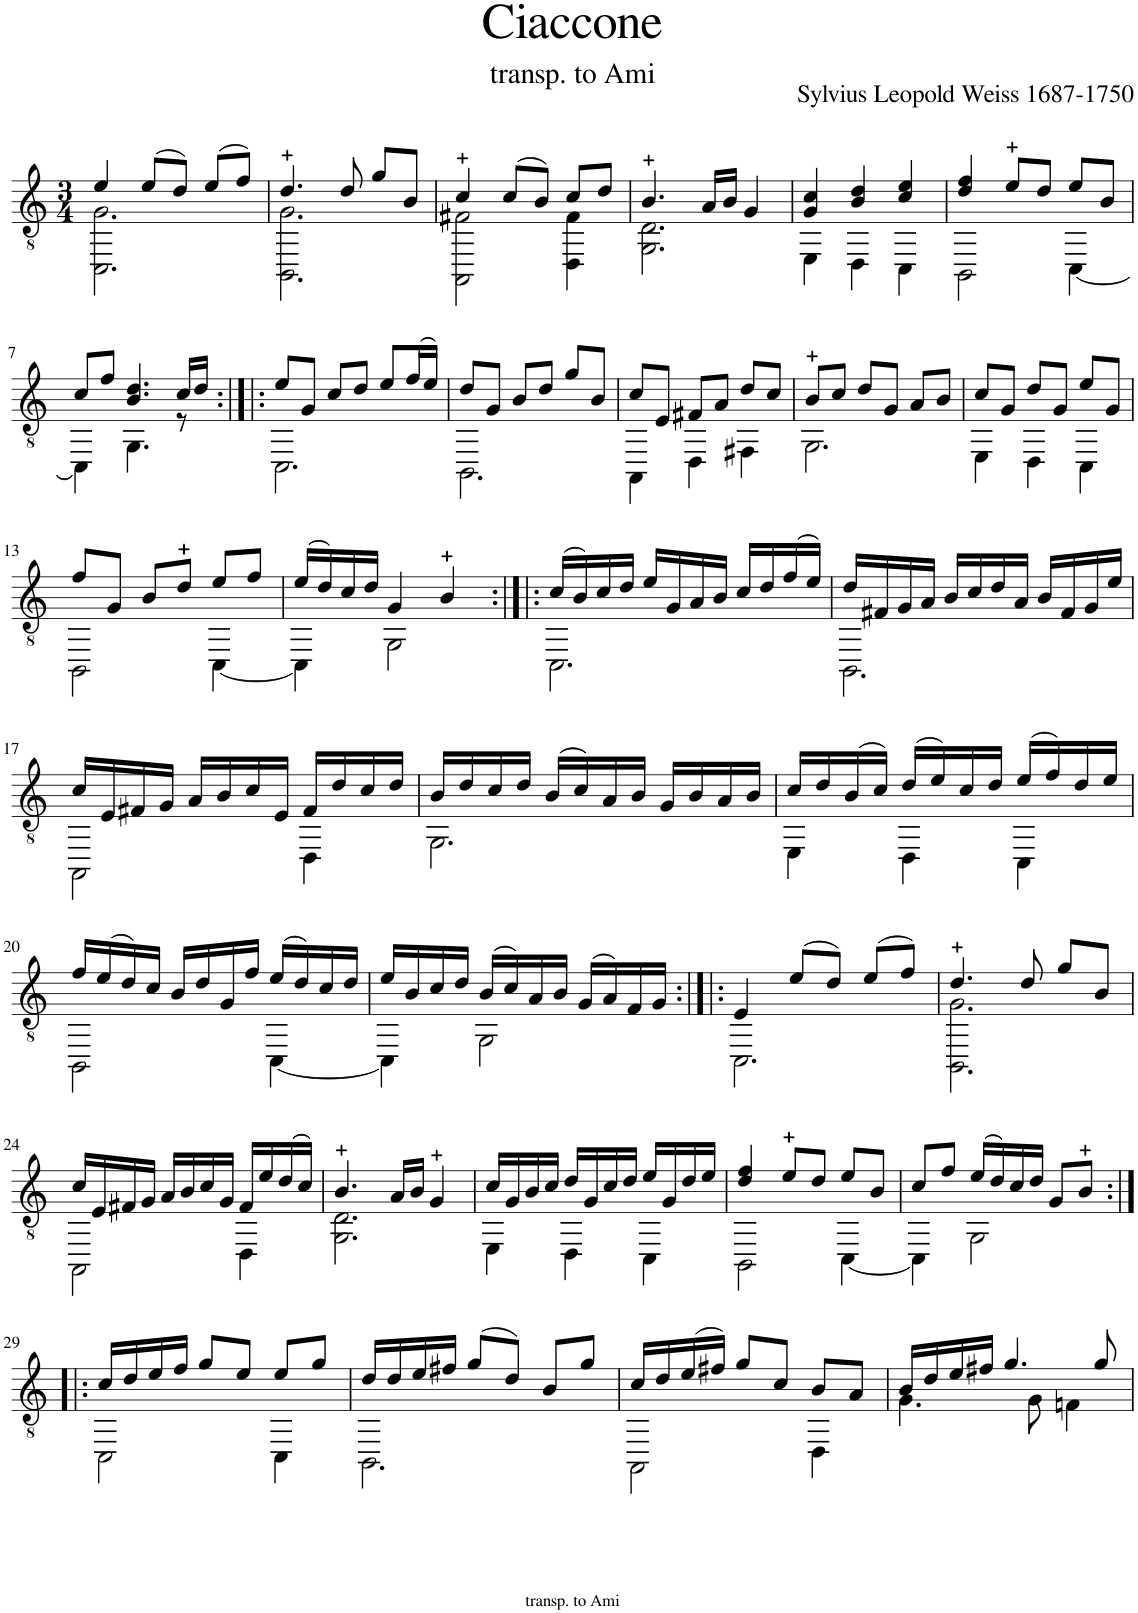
**kern
*part1
*staff1
*I"Loutna
*I'Lout.
*clefGv2
*k[]
*M3/4
=1
*^
4e/	2.CC\ 2.G\
(8e/L	.
8d/J)	.
(8e/L	.
8f/J)	.
=2	=2
4.d/	2.BBB\ 2.G\
8d/	.
8g/L	.
8B/J	.
=3	=3
4c/	2AAA\ 2F#X\
(8c/L	.
8B/J)	.
8c/L	4DD\ 4F#\
8d/J	.
=4	=4
4.B/	2.GG\ 2.D\
16A/LL	.
16B/JJ	.
4G/	.
=5	=5
4G/ 4c/	4EE\
4B/ 4d/	4DD\
4c/ 4e/	4CC\
=6	=6
4d/ 4f/	2BBB\
8e/L	.
8d/J	.
8e/L	[4CC\
8B/J	.
!!LO:LB:g=z	!!
=7	=7
8c/L	4CC\]
8f/J	.
4.B/ 4.d/	4.GG\
16c/LL	8r
16d/JJ	.
=8:|!|:	=8:|!|:
8e/L	2.CC\
8G/J	.
8c/L	.
8d/J	.
8e/L	.
(16f/L	.
16e/JJ)	.
=9	=9
8d/L	2.BBB\
8G/J	.
8B/L	.
8d/J	.
8g/L	.
8B/J	.
=10	=10
8c/L	4AAA\
8E/J	.
8F#X/L	4DD\
8A/J	.
8d/L	4FF#X\
8c/J	.
=11	=11
8B/L	2.GG\
8c/J	.
8d/L	.
8G/J	.
8A/L	.
8B/J	.
=12	=12
8c/L	4EE\
8G/J	.
8d/L	4DD\
8G/J	.
8e/L	4CC\
8G/J	.
!!LO:LB:g=z	!!
=13	=13
8f/L	2BBB\
8G/J	.
8B/L	.
8d/J	.
8e/L	[4CC\
8f/J	.
=14	=14
(16e/LL	4CC\]
16d/)	.
16c/	.
16d/JJ	.
4G/	2GG\
4B/	.
=15:|!|:	=15:|!|:
(16c/LL	2.CC\
16B/)	.
16c/	.
16d/JJ	.
16e/LL	.
16G/	.
16A/	.
16B/JJ	.
16c/LL	.
16d/	.
(16f/	.
16e/JJ)	.
=16	=16
16d/LL	2.BBB\
16F#X/	.
16G/	.
16A/JJ	.
16B/LL	.
16c/	.
16d/	.
16A/JJ	.
16B/LL	.
16F#/	.
16G/	.
16e/JJ	.
!!LO:LB:g=z	!!
=17	=17
16c/LL	2AAA\
16E/	.
16F#X/	.
16G/JJ	.
16A/LL	.
16B/	.
16c/	.
16E/JJ	.
16F#/LL	4DD\
16d/	.
16c/	.
16d/JJ	.
=18	=18
16B/LL	2.GG\
16d/	.
16c/	.
16d/JJ	.
(16B/LL	.
16c/)	.
16A/	.
16B/JJ	.
16G/LL	.
16B/	.
16A/	.
16B/JJ	.
=19	=19
16c/LL	4EE\
16d/	.
(16B/	.
16c/JJ)	.
(16d/LL	4DD\
16e/)	.
16c/	.
16d/JJ	.
(16e/LL	4CC\
16f/)	.
16d/	.
16e/JJ	.
!!LO:LB:g=z	!!
=20	=20
16f/LL	2BBB\
(16e/	.
16d/)	.
16c/JJ	.
16B/LL	.
16d/	.
16G/	.
16f/JJ	.
(16e/LL	[4CC\
16d/)	.
16c/	.
16d/JJ	.
=21	=21
16e/LL	4CC\]
16B/	.
16c/	.
16d/JJ	.
(16B/LL	2GG\
16c/)	.
16A/	.
16B/JJ	.
(16G/LL	.
16A/)	.
16F/	.
16G/JJ	.
=22:|!|:	=22:|!|:
4E/	2.CC\
(8e/L	.
8d/J)	.
(8e/L	.
8f/J)	.
=23	=23
4.d/	2.BBB\ 2.G\
8d/	.
8g/L	.
8B/J	.
!!LO:LB:g=z	!!
=24	=24
16c/LL	2AAA\
16E/	.
16F#X/	.
16G/JJ	.
16A/LL	.
16B/	.
16c/	.
16G/JJ	.
16F#/LL	4DD\
16e/	.
(16d/	.
16c/JJ)	.
=25	=25
4.B/	2.GG\ 2.D\
16A/LL	.
16B/JJ	.
4G/	.
=26	=26
16c/LL	4EE\
16G/	.
16B/	.
16c/JJ	.
16d/LL	4DD\
16G/	.
16c/	.
16d/JJ	.
16e/LL	4CC\
16G/	.
16d/	.
16e/JJ	.
=27	=27
4d/ 4f/	2BBB\
8e/L	.
8d/J	.
8e/L	[4CC\
8B/J	.
=28	=28
8c/L	4CC\]
8f/J	.
(16e/LL	2GG\
16d/)	.
16c/	.
16d/JJ	.
8G/L	.
8B/J	.
!!LO:LB:g=z	!!
=29:|!|:	=29:|!|:
16c/LL	2CC\
16d/	.
16e/	.
16f/JJ	.
8g/L	.
8e/J	.
8e/L	4CC\
8g/J	.
=30	=30
16d/LL	2.BBB\
16d/	.
16e/	.
16f#X/JJ	.
(8g/L	.
8d/J)	.
8B/L	.
8g/J	.
=31	=31
16c/LL	2AAA\
16d/	.
(16e/	.
16f#X/JJ)	.
8g/L	.
8c/J	.
8B/L	4DD\
8A/J	.
=32	=32
16B/LL	4.G\
16d/	.
16e/	.
16f#X/JJ	.
4.g/	.
.	8G\
.	4Fn\
8g/	.
*v	*v
=
*-
